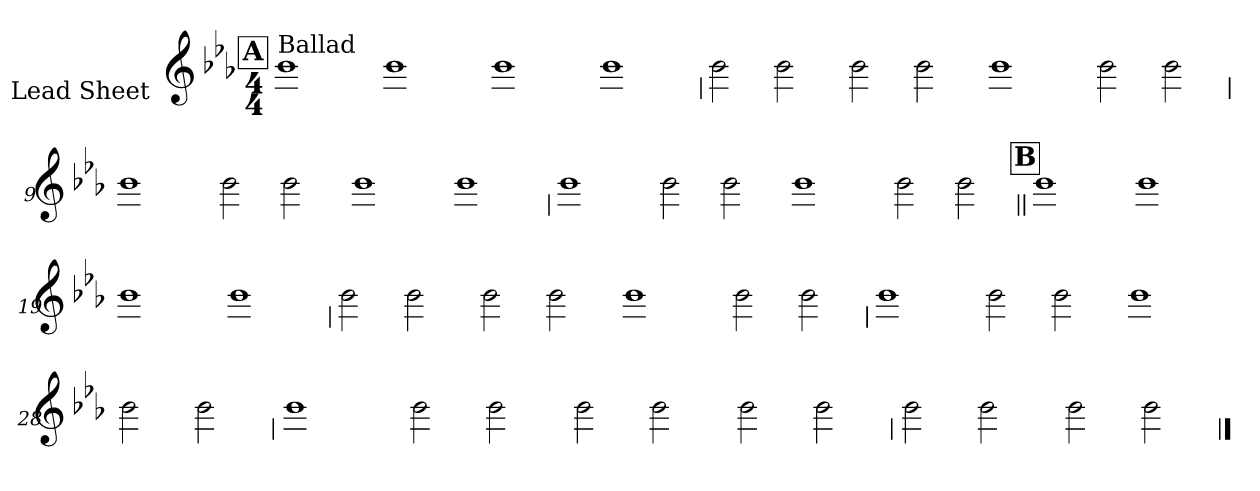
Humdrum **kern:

**kern
*part1
*staff1
*I"Lead Sheet
*stria0
*clefG2
*k[b-e-a-]
*E-:
*M4/4
!!LO:REH:place=s1:a:t=A
=1||
!LO:TX:a:t=Ballad
1b-
=2-
1b-
=3-
1b-
=4-
1b-
!!LO:LB:g=z
=5
2b-
2b-
=6-
2b-
2b-
=7-
1b-
=8-
2b-
2b-
!!LO:LB:g=z
=9
1b-
=10-
2b-
2b-
=11-
1b-
=12-
1b-
!!LO:LB:g=z
=13
1b-
=14-
2b-
2b-
=15-
1b-
=16-
2b-
2b-
!!LO:LB:g=z
!!LO:REH:place=s1:a:t=B
=17||
1b-
=18-
1b-
=19-
1b-
=20-
1b-
!!LO:LB:g=z
=21
2b-
2b-
=22-
2b-
2b-
=23-
1b-
=24-
2b-
2b-
!!LO:LB:g=z
=25
1b-
=26-
2b-
2b-
=27-
1b-
=28-
2b-
2b-
!!LO:LB:g=z
=29
1b-
=30-
2b-
2b-
=31-
2b-
2b-
=32-
2b-
2b-
!!LO:LB:g=z
=33
2b-
2b-
=34-
2b-
2b-
==
*-
